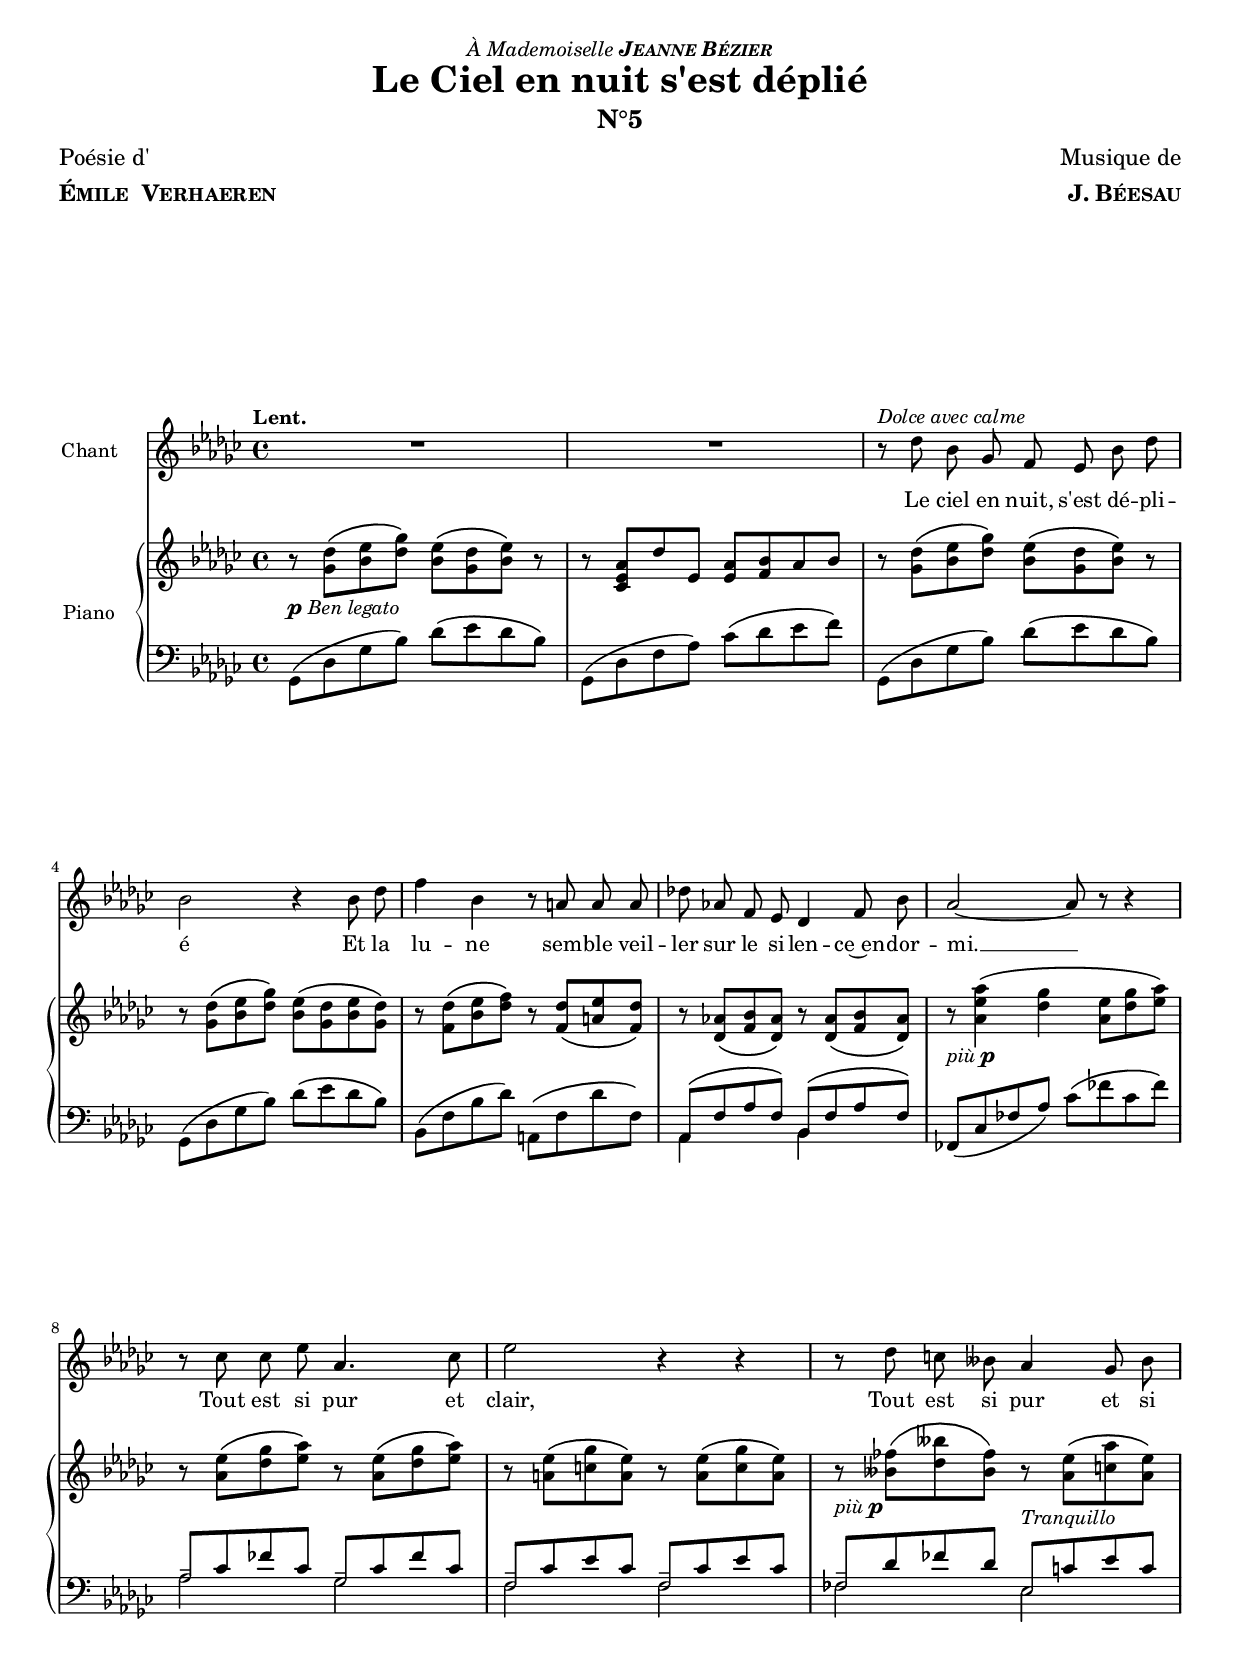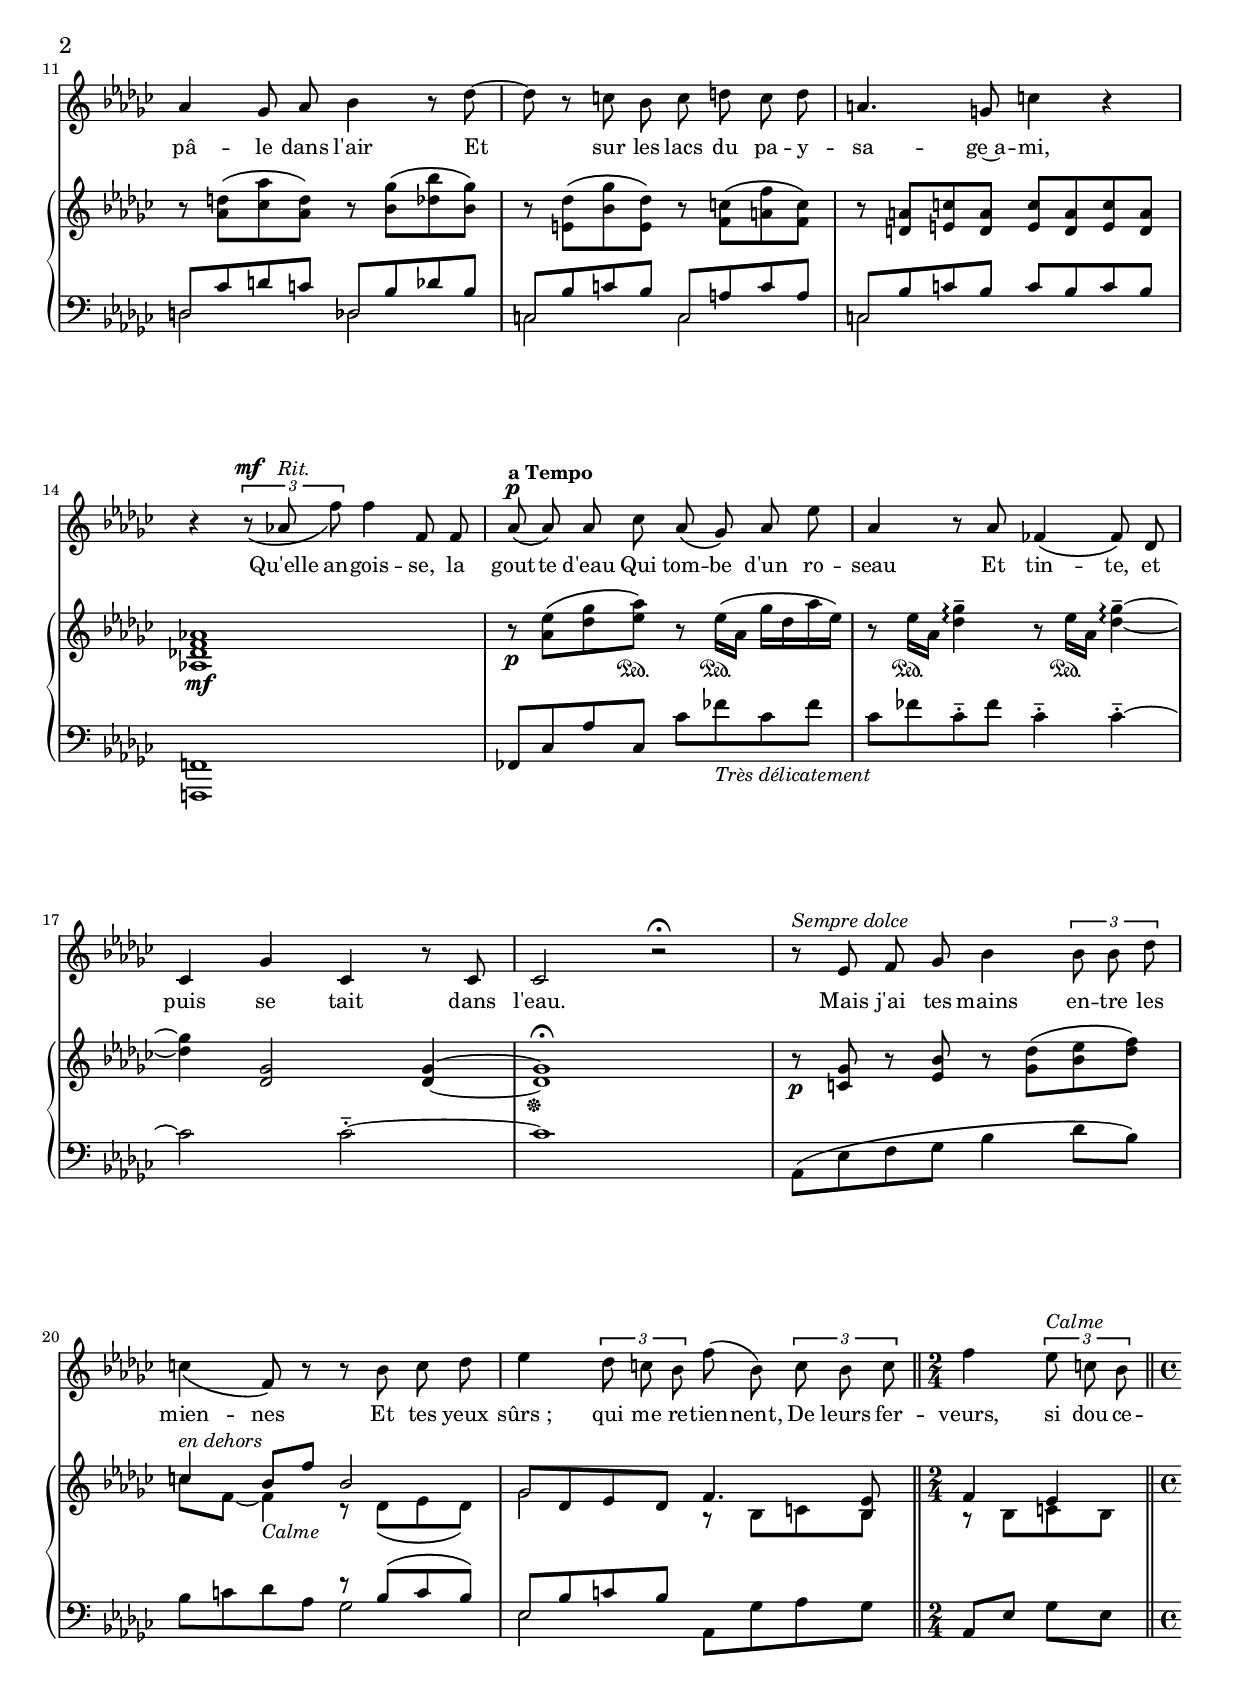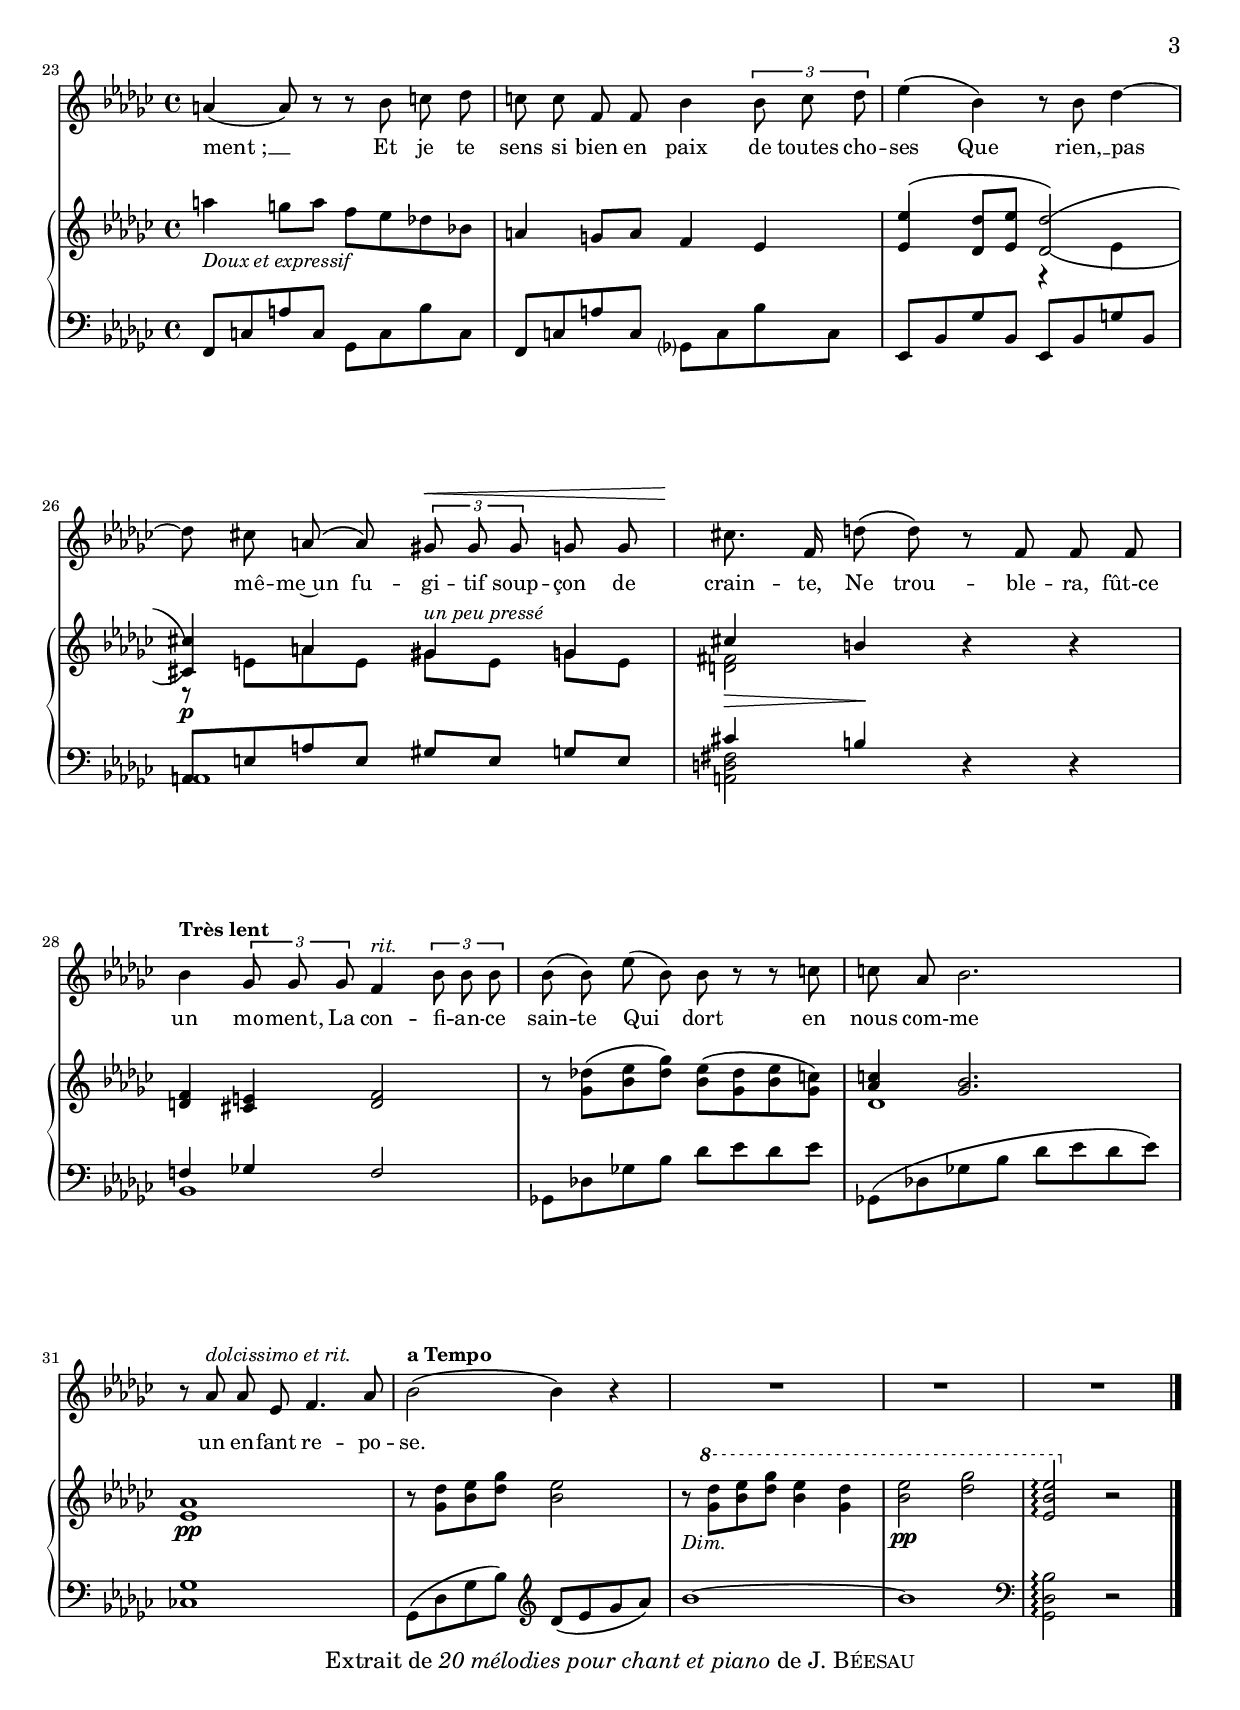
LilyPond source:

\version "2.22.0"
\language "english"
#(use-modules (ice-9 regex))
#(define-public string-upper-case #f)
#(define accented-char-upper-case? #f)
#(define accented-char-lower-case? #f)
#(let ((lower-case-accented-string "áàâäǎăāãåąæǣćĉčçďđðéèêëěĕēęəĝğģĥħíìîïǐĭīĩįĵķĺŀľļłńňñóòôöǒŏōõǫőøœŕřśŝšşťţþúùûüǔŭūųǘǜǚŵýŷÿȳźž")
(upper-case-accented-string "ÁÀÂÄǍĂĀÃÅĄÆǢĆĈČÇĎĐÐÉÈÊËĚĔĒĘƏĜĞĢĤĦÍÌÎÏǏĬĪĨĮĴĶĹĿĽĻŁŃŇÑÓÒÔÖǑŎŌÕǪŐØŒŔŘŚŜŠŞŤŢÞÚÙÛÜǓŬŪŲǗǛǙŴÝŶŸȲŹŽ"))
(define (group-by-2 chars result)
(if (or (null? chars) (null? (cdr chars)))
(reverse! result)
(group-by-2 (cddr chars)
(cons (string (car chars) (cadr chars))
result))))
(let ((lower-case-accented-chars
(group-by-2 (string->list lower-case-accented-string) (list)))
(upper-case-accented-chars
(group-by-2 (string->list upper-case-accented-string) (list))))
(set! string-upper-case
(lambda (str)
(define (replace-chars str froms tos)
(if (null? froms)
str
(replace-chars (regexp-substitute/global #f (car froms) str
'pre (car tos) 'post)
(cdr froms)
(cdr tos))))
(string-upcase (replace-chars str
lower-case-accented-chars
upper-case-accented-chars))))
(set! accented-char-upper-case?
(lambda (char1 char2)
(member (string char1 char2) upper-case-accented-chars string=?)))
(set! accented-char-lower-case?
(lambda (char1 char2)
(member (string char1 char2) lower-case-accented-chars string=?)))))

#(define-markup-command (smallCaps layout props text) (markup?)
(define (string-list->markup strings lower)
(let ((final-string (string-upper-case
(apply string-append (reverse strings)))))
(if lower
(markup #:fontsize -2 final-string)
final-string)))
(define (make-small-caps rest-chars currents current-is-lower prev-result)
(if (null? rest-chars)
(make-concat-markup (reverse! (cons (string-list->markup
currents current-is-lower)
prev-result)))
(let* ((ch1 (car rest-chars))
(ch2 (and (not (null? (cdr rest-chars))) (cadr rest-chars)))
(this-char-string (string ch1))
(is-lower (char-lower-case? ch1))
(next-rest-chars (cdr rest-chars)))
(cond ((and ch2 (accented-char-lower-case? ch1 ch2))
(set! this-char-string (string ch1 ch2))
(set! is-lower #t)
(set! next-rest-chars (cddr rest-chars)))
((and ch2 (accented-char-upper-case? ch1 ch2))
(set! this-char-string (string ch1 ch2))
(set! is-lower #f)
(set! next-rest-chars (cddr rest-chars))))
(if (or (and current-is-lower is-lower)
(and (not current-is-lower) (not is-lower)))
(make-small-caps next-rest-chars
(cons this-char-string currents)
is-lower
prev-result)
(make-small-caps next-rest-chars
(list this-char-string)
is-lower
(if (null? currents)
prev-result
(cons (string-list->markup
currents current-is-lower)
prev-result)))))))
(interpret-markup layout props
(if (string? text)
(make-small-caps (string->list text) (list) #f (list))
text)))

\paper {
  top-margin = 1 \cm
  bottom-margin = 1 \cm
  left-margin = 1 \cm
  right-margin = 1 \cm

  markup-system-spacing =
    #'((padding . 20)
       (basic-distance . 15)
       (minimum-distance . 20)
       (stretchability . 12))

  #(include-special-characters)
}
\header {
  dedication = \markup{ \small \italic \concat {"À Mademoiselle " \bold { "J" \smallCaps "eanne B" \smallCaps "ézier" } }}
  title = "Le Ciel en nuit s'est déplié"
  subtitle = "N°5"
  composer = \markup { \right-column { "Musique de" \bold \concat { "J. B" \smallCaps éesau }}}
  poet = \markup { \column { "Poésie d'" \bold \concat { É \smallCaps mile "  V" \smallCaps erhaeren }}}
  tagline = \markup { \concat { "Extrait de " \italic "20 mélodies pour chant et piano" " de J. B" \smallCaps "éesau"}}
}
\score {
  <<
    \new Staff \with {
      instrumentName = "Chant"
    } {
      \clef treble
      \new Voice = "chant" {
        \relative c'' {
          \key gf \major
          \time 4/4 \autoBeamOff \tupletUp
          \tempo \markup { \bold Lent. }
          R1 R1 r8^\markup{\italic "Dolce avec calme"} df8 bf gf f ef bf' df \break
          bf2 r4 bf8 df f4 bf, r8 a8 a a df! af! f ef df4 f8 bf af2~ af8 r8 r4 \break
          r8 cf8 cf ef af,4. cf8 ef2 r4 r4 r8 df8 c bff af4 gf8 bff \pageBreak
          af4 gf8 af bf4 r8 df8~ df8 r8 c8 bf c d c d a4. g8 c4 r4 \break
          r4 \phrasingSlurDown\tuplet 3/2 { r8^\mf\( af!^\markup{\italic Rit.} f'\)} f4 f,8 f \tempo "a Tempo" af8^\p\( af\) af cf af\( gf\) af ef' af,4 r8 af8 ff4\( ff8\) df \break
          cf4 gf' cf, r8 cf8 cf2 r2\fermata r8^\markup{\italic "Sempre dolce"} ef8 f gf bf4 \tuplet 3/2 {bf8 bf df} \break
          c4\( f,8\) r8 r8 bf8 c df ef4 \tuplet 3/2 {df8 c bf} \phrasingSlurUp f'8\( bf,\) \tuplet 3/2 {c8 bf c} \bar "||" \time 2/4 f4 \tuplet 3/2 {ef8^\markup{\italic Calme} c bf} \bar "||" \time 4/4 \pageBreak
          a4( a8) r8 r8 bf8 c df c c f, f bf4 \tuplet 3/2 {bf8 c df} ef4\( bf\) r8 bf8 df4~ df8 cs8 a\( a\) \tuplet 3/2 {gs8^\< gs gs} g g cs8.\! f,16 d'8\( d\) r8 f,8 f f \break
          \tempo "Très lent" bf4 \tuplet 3/2 {gf8 gf gf} f4^\markup{\italic rit.} \tuplet 3/2{bf8 bf bf} bf\( bf\) ef( bf) bf8 r8 r8 c8 c af bf2. \break
          r8 af8^\markup{\italic "dolcissimo et rit."} af ef f4. af8 \tempo "a Tempo" bf2\( bf4\) r4 R1 R1 R1 \bar "|."
        }
      }
    }
    \new Lyrics \lyricsto "chant" {
      Le ciel en nuit, s'est dé -- pli -- é
      Et la lu -- ne sem -- ble veil -- ler
      sur le si -- len -- ce~en -- dor -- mi. __
      Tout est si pur et clair,
      Tout est si pur et si pâ -- le dans l'air
      Et sur les lacs du pa -- y -- sa -- ge~a -- mi,
      Qu'elle an -- gois -- se, la gout -- te d'eau
      Qui tom -- be d'un ro -- seau
      Et tin -- te, et puis se tait dans l'eau.
      Mais j'ai tes mains en -- tre les mien -- nes
      Et tes yeux sûrs&nbsp;; qui me re -- tien -- nent,
      De leurs fer -- veurs, si dou -- ce -- ment&nbsp;; __
      Et je te sens si bien en paix de toutes cho -- ses
      Que rien, __ pas mê -- me~un fu -- gi -- tif soup -- çon de crain -- te,
      Ne trou -- ble -- ra, fût-ce un mo -- ment,
      La con -- fi -- an -- ce sain -- te
      Qui dort en nous com -- me un en -- fant re -- po -- se.
    }
    \new PianoStaff \with {
      instrumentName = "Piano"
    } <<
      \new Staff = "right" \with {
        midiInstrument = "acoustic grand"
      } {
        \clef treble
        \relative c'' {
          \key gf \major
          \time 4/4
          \tempo \markup { \bold Lent. }
          r8_\markup{\dynamic p \italic "Ben legato"} <gf df'>\( <bf ef> <df gf>\) <bf ef>8\( <gf df'> <bf ef>\) r8 r8 <cf, ef af> df' ef, <ef af> <f bf> af bf r8 <gf df'>\( <bf ef> <df gf>\) <bf ef>\( <gf df'> <bf ef>\) r8
           r8 <gf df'>\( <bf ef> <df gf>\) <bf ef>\( <gf df'> <bf ef> <gf df'>\) r8 <f df'>\( <bf ef> <df f>\) r8 <f, df'>\( <a ef'> <f df'>\) r8 <df af'!>\( <f bf> <df af'>\) r8 <df af'>\( <f bf> <df af'>\) r8_\markup{\italic più \dynamic p} <af' ef' af>4\( <df gf> <af ef'>8 <df gf> <ef af>\)
           r8 <af, ef'>8\( <df gf> <ef af>\) r8 <af, ef'>8\( <df gf> <ef af>\) r8 <a, ef'>8\( <c gf'> <a ef'>\) r8 <a ef'>8\( <c gf'> <a ef'>\) r8_\markup{\italic più \dynamic p} <bff ff'>8\( <df bff'> <bff ff'>\) r8_\markup{\italic Tranquillo} <af ef'>8\( <c af'> <af ef'>\)
           r8 <af d>8\( <cf af'> <af d>\) r8 <bf gf'>8\( <df bf'> <bf gf'>\) r8 <e, df'>8\( <bf' gf'> <e, df'>\) r8 <f c'>8\( <a f'> <f c'>\) r8 <d a'>8 <e c'> <d a'> <e c'> <d a'><e c'> <d a'>
           <af! df! f af!>1\mf r8\p <af' ef'>8\( <df gf> <ef af>\sustainOn \) r8 ef16\sustainOn\( af, gf' df af' ef\) r8 ef16\sustainOn af, <df gf>4\arpeggio^- r8 ef16\sustainOn af, <df gf>4\arpeggio^-~
           <df gf>4 <df, gf>2 <df gf>4~ <df gf>1\fermata\sustainOff
           r8\p <c gf'>8 r8 <ef bf'>8 r8 <gf df'>8\( <bf ef> <df f>\)
           <<{c4^\markup{\italic "en dehors"} bf8 f' bf,2}\\{c8 f,~ f4_\markup{\italic Calme} r8 df\( ef df\)}>>
           <<\mergeDifferentlyHeadedOn {gf8 df ef df f4. <bf, ef>8}\\{gf'2 r8 bf, c bf8}>>
           <<\mergeDifferentlyHeadedOn {f'4 ef}\\{r8 bf8[ c bf]}>>
           a''4_\markup{\italic "Doux et expressif"} g8 a f ef df! bf! a4 g8 a f4 ef <<{<ef ef'>4\( <df df'>8 <ef ef'> \phrasingSlurDown <df\( df'(>2\) <cs\) cs')>4\p\) a'4 gs^\markup{\italic  "un peu pressé"} g cs\> b\!}\\{s2 r4 ef, r8 e8 a e gs[ e] g[ e] <d fs>2}>> \oneVoice r4 r4
           <d f>4 <cs e> <d f>2 r8 <gf df'!>8\( <bf ef> <df gf>\) <bf ef>8\( <gf df'> <bf ef> <gf c>\) <<{<af c>4 <gf bf>2.}\\{df1}>>\oneVoice
           <ef af>1\pp r8 <gf df'>8 <bf ef> <df gf> <bf ef>2 r8_\markup{\italic Dim.} \ottava #1 <gf' df'> <bf ef> <df gf> <bf ef>4 <gf df'> <bf ef>2\pp <df gf> <ef, bf' ef>2\arpeggio \ottava #0 r2
        }
      }
      \new Staff = "left" \with {
        midiInstrument = "acoustic grand"
      } {
        \clef bass \set Score.connectArpeggios = ##f
        \relative f, {
          \key gf \major
          \time 4/4
          \tempo \markup { \bold Lent. }
          gf8\( df' gf bf\) df8\( ef df bf\) gf,8\(df' f af\) cf8\( df ef f\) gf,,8\( df' gf bf\) df8\( ef df bf\)
          gf,8\( df' gf bf\) df8\( ef df bf\) bf,8\( f' bf df\) a,8\( f' df' f,\) <<\mergeDifferentlyHeadedOn {af,8\( f' af f\) bf,8\( f' af f\)}\\{af,4 s bf4 s}>> ff8\( cf' ff af\) cf8\( ff cf ff\)
          <<\mergeDifferentlyHeadedOn {af,8 cf ff cf gf8 cf ff cf}\\{af2^- gf2^-}>>
          <<\mergeDifferentlyHeadedOn {f8 cf' ef cf f,8 cf' ef cf}\\{f,2^- f2^-}>>
          <<\mergeDifferentlyHeadedOn {ff8 df' ff df ef,8 c' ef c}\\{ff,2^- ef2}>>
          <<\mergeDifferentlyHeadedOn {d8 cf' d c df,8 bf' df bf}\\{d,2 df2}>>
          <<\mergeDifferentlyHeadedOn {c8 bf' c bf c,8 a' c a}\\{c,2 c2}>>
          <<\mergeDifferentlyHeadedOn {c8 bf' c bf c8 bf c bf}\\{c,2 s}>>
          <f,! f,!>1 ff8 cf' af' cf, cf' ff_\markup{\italic "Très délicatement"} cf ff cf ff cf^.^- ff cf4^.^- cf4^.^-~
          cf2 cf2^.^-~ cf1 af,8\( ef' f gf bf4 df8 bf\) bf8 c df af <<{\voiceTwo gf2}\\{\voiceOne r8 bf8\( c bf\)}>>
          <<\mergeDifferentlyHeadedOn {ef,8 bf' c bf}\\{ef,2}>> af,8 gf' af gf af,8 ef' gf ef
          f,8 c' a' c, gf c bf' c, f, c' a' c, gf? c bf' c, ef, bf' gf' bf, ef, bf' g' bf,
          <<{a8 e' a e gs[ e] g[ e] cs'4 b4}\\{a,1 <a d fs>2}>> r4 r4
          <<{f'!4 gf! f2}\\{bf,1}>> gf!8 df'! gf! bf df ef df ef gf,,!8\( df'! gf! bf df ef df ef\)
          <cf,! gf'>1 gf8\( df' gf bf\) \clef treble df8\( ef gf af\) bf1~ bf1 \clef bass <gf,, df' bf'>2\arpeggio r2
        }
      }
    >>
  >>
  \layout {
    #(layout-set-staff-size 17)
  }
}
